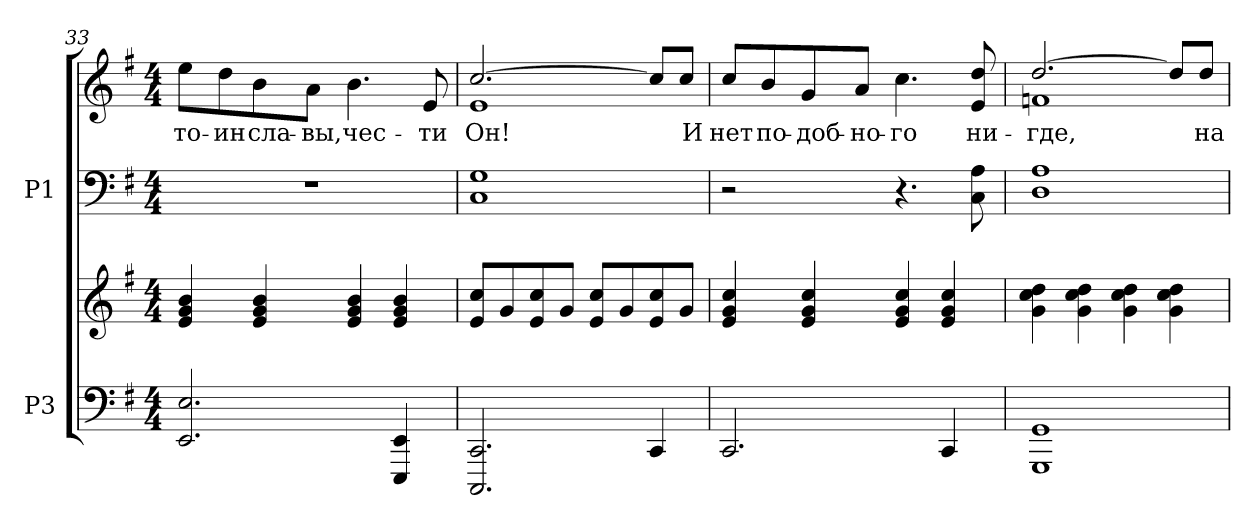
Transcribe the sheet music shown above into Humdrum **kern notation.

**kern	**kern	**kern	**kern	**text
*part2	*part2	*part1	*part1	*part1
*staff4	*staff3	*staff2	*staff1	*staff1
*I"P3	*	*I"P1	*	*
*clefF4	*clefG2	*clefF4	*clefG2	*
*k[f#]	*k[f#]	*k[f#]	*k[f#]	*
*e:	*e:	*e:	*e:	*
*M4/4	*M4/4	*M4/4	*M4/4	*
=33	=33	=33	=33	=33
!	!	!	!	!LO:LY:b:color=#000000
2.EEi/ 2.Ei	4ei/ 4gi 4bi	1r	8eei\L	-то-
!	!	!	!	!LO:LY:b:color=#000000
.	.	.	8ddi\	-ин
!	!	!	!	!LO:LY:b:color=#000000
.	4ei/ 4gi 4bi	.	8bi\	сла-
!	!	!	!	!LO:LY:b:color=#000000
.	.	.	8ai\J	-вы,
!	!	!	!	!LO:LY:b:color=#000000
.	4ei/ 4gi 4bi	.	4.bi\	чес-
4EEEi/ 4EEi	4ei/ 4gi 4bi	.	.	.
!	!	!	!	!LO:LY:b:color=#000000
.	.	.	8ei/	-ти
!!LO:LB:g=z
=34	=34	=34	=34	=34
!	!	!	!	!LO:LY:b:color=#000000
*	*	*	*^	*
2.CCCi/ 2.CCi	8ei/ 8cciL	1Ci 1Gi	[>2.cci/	1ei	Он!
.	8gi/	.	.	.	.
.	8ei/ 8cci	.	.	.	.
.	8gi/J	.	.	.	.
.	8ei/ 8cciL	.	.	.	.
.	8gi/	.	.	.	.
4CCi/	8ei/ 8cci	.	8cci/L]	.	.
!	!	!	!	!	!LO:LY:b:color=#000000
.	8gi/J	.	8cci/J	.	И
*	*	*	*v	*v	*
=35	=35	=35	=35	=35
!	!	!	!	!LO:LY:b:color=#000000
2.CCi/	4ei/ 4gi 4cci	2r	8cci/L	нет
!	!	!	!	!LO:LY:b:color=#000000
.	.	.	8bi/	по-
!	!	!	!	!LO:LY:b:color=#000000
.	4ei/ 4gi 4cci	.	8gi/	-доб-
!	!	!	!	!LO:LY:b:color=#000000
.	.	.	8ai/J	-но-
!	!	!	!	!LO:LY:b:color=#000000
.	4ei/ 4gi 4cci	4.r	4.cci\	-го
4CCi/	4ei/ 4gi 4cci	.	.	.
!	!	!	!	!LO:LY:b:color=#000000
.	.	8Ci\ 8Ai	8ei/ 8ddi	ни-
=36	=36	=36	=36	=36
!	!	!	!	!LO:LY:b:color=#000000
*	*	*	*^	*
1GGGi 1GGi	4gi\ 4cci 4ddi	1Di 1Ai	[>2.ddi/	1fni	-где,
.	4gi\ 4cci 4ddi	.	.	.	.
.	4gi\ 4cci 4ddi	.	.	.	.
.	4gi\ 4cci 4ddi	.	8ddi/L]	.	.
!	!	!	!	!	!LO:LY:b:color=#000000
.	.	.	8ddi/J	.	на
*	*	*	*v	*v	*
=	=	=	=	=
*-	*-	*-	*-	*-
